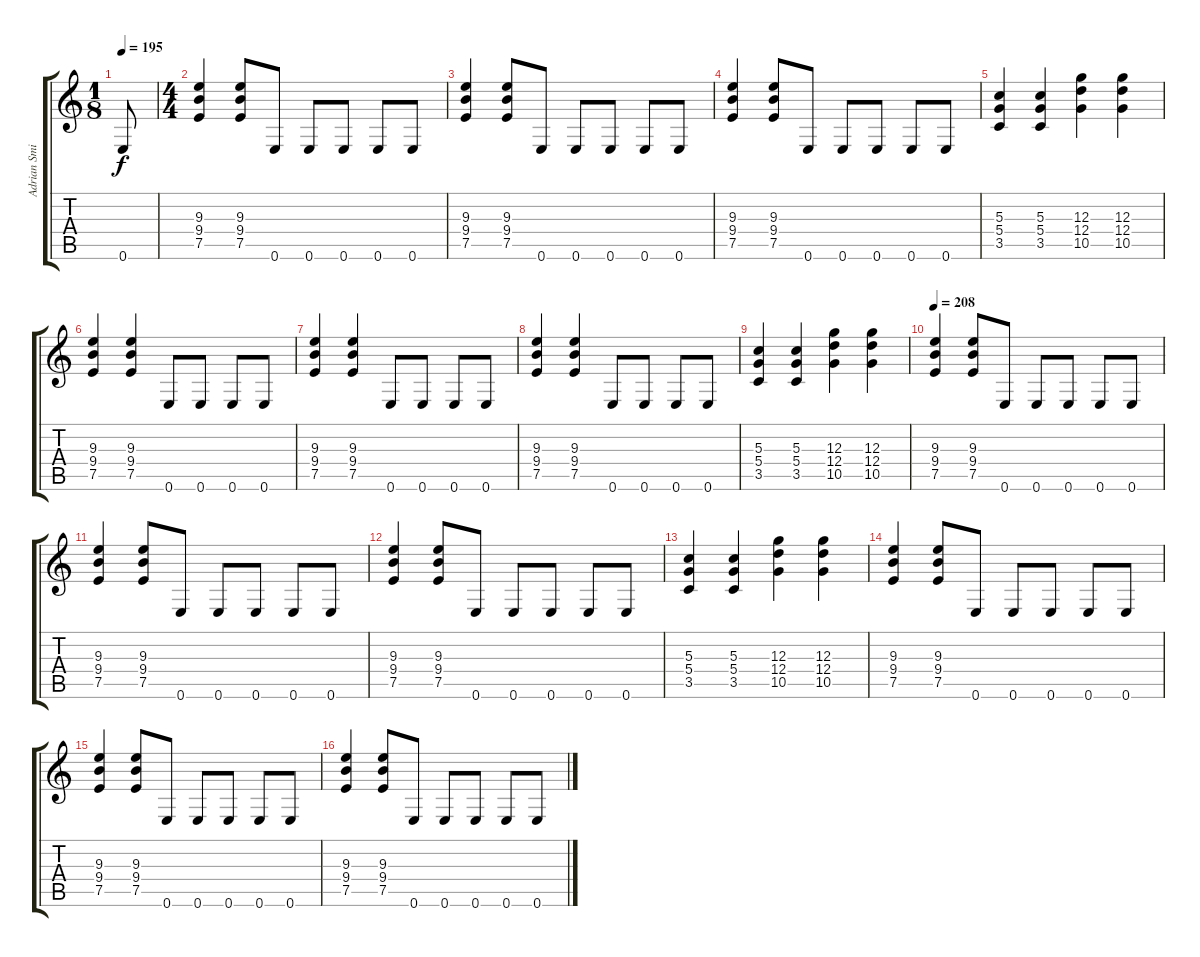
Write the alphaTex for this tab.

\track ("Adrian Smith" "Adrian Smi") {instrument distortionguitar}
\staff {score tabs}
\tuning (E4 B3 G3 D3 A2 E2) {hide}
\ts (1 8)
\tempo 195
\clef g2
\ks c
0.6.8{dy f instrument distortionguitar} |
\ts (4 4)
(9.3 9.4 7.5).4 (9.3 9.4 7.5).8 0.6.8 0.6.8 0.6.8 0.6.8 0.6.8 |
(9.3 9.4 7.5).4 (9.3 9.4 7.5).8 0.6.8 0.6.8 0.6.8 0.6.8 0.6.8 |
(9.3 9.4 7.5).4 (9.3 9.4 7.5).8 0.6.8 0.6.8 0.6.8 0.6.8 0.6.8 |
(5.3 5.4 3.5).4 (5.3 5.4 3.5).4 (12.3 12.4 10.5).4 (12.3 12.4 10.5).4 |
(9.3 9.4 7.5).4 (9.3 9.4 7.5).4 0.6.8 0.6.8 0.6.8 0.6.8 |
(9.3 9.4 7.5).4 (9.3 9.4 7.5).4 0.6.8 0.6.8 0.6.8 0.6.8 |
(9.3 9.4 7.5).4 (9.3 9.4 7.5).4 0.6.8 0.6.8 0.6.8 0.6.8 |
(5.3 5.4 3.5).4 (5.3 5.4 3.5).4 (12.3 12.4 10.5).4 (12.3 12.4 10.5).4 |
\tempo 208
(9.3 9.4 7.5).4 (9.3 9.4 7.5).8 0.6.8 0.6.8 0.6.8 0.6.8 0.6.8 |
(9.3 9.4 7.5).4 (9.3 9.4 7.5).8 0.6.8 0.6.8 0.6.8 0.6.8 0.6.8 |
(9.3 9.4 7.5).4 (9.3 9.4 7.5).8 0.6.8 0.6.8 0.6.8 0.6.8 0.6.8 |
(5.3 5.4 3.5).4 (5.3 5.4 3.5).4 (12.3 12.4 10.5).4 (12.3 12.4 10.5).4 |
(9.3 9.4 7.5).4 (9.3 9.4 7.5).8 0.6.8 0.6.8 0.6.8 0.6.8 0.6.8 |
(9.3 9.4 7.5).4 (9.3 9.4 7.5).8 0.6.8 0.6.8 0.6.8 0.6.8 0.6.8 |
(9.3 9.4 7.5).4 (9.3 9.4 7.5).8 0.6.8 0.6.8 0.6.8 0.6.8 0.6.8
